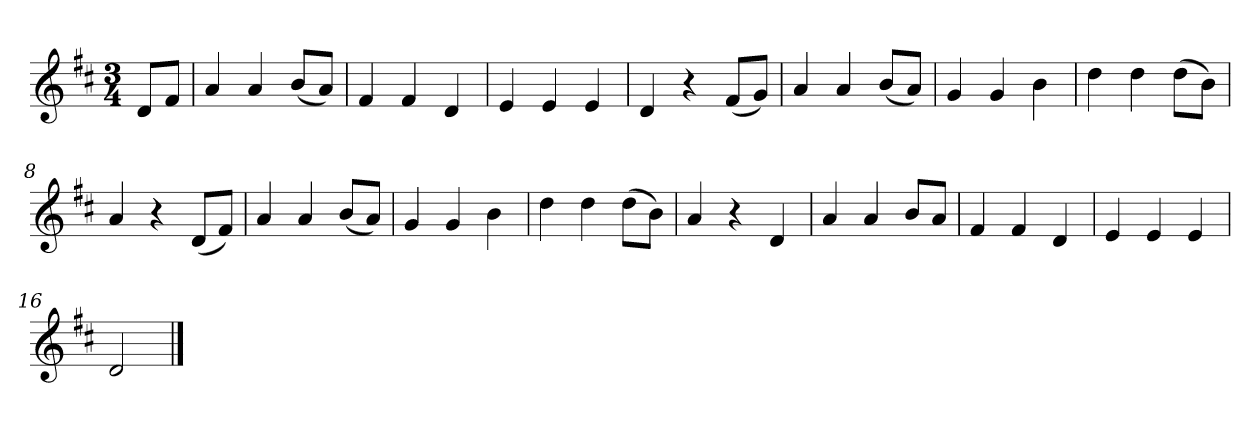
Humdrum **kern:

**kern
*part1
*staff1
*clefG2
*k[f#c#]
*D:
*M3/4
*MM96
=
8d/L
8f#/J
=1
4a
4a
(8b/L
8a/J)
=2
4f#
4f#
4d
=3
4e
4e
4e
=4
4d
4r
(8f#/L
8g/J)
=5
4a
4a
(8b/L
8a/J)
=6
4g
4g
4b
=7
4dd
4dd
(8dd\L
8b\J)
=8
4a
4r
(8d/L
8f#/J)
=9
4a
4a
(8b/L
8a/J)
=10
4g
4g
4b
=11
4dd
4dd
(8dd\L
8b\J)
=12
4a
4r
4d
=13
4a
4a
8b/L
8a/J
=14
4f#
4f#
4d
=15
4e
4e
4e
=16
2d
==
*-
